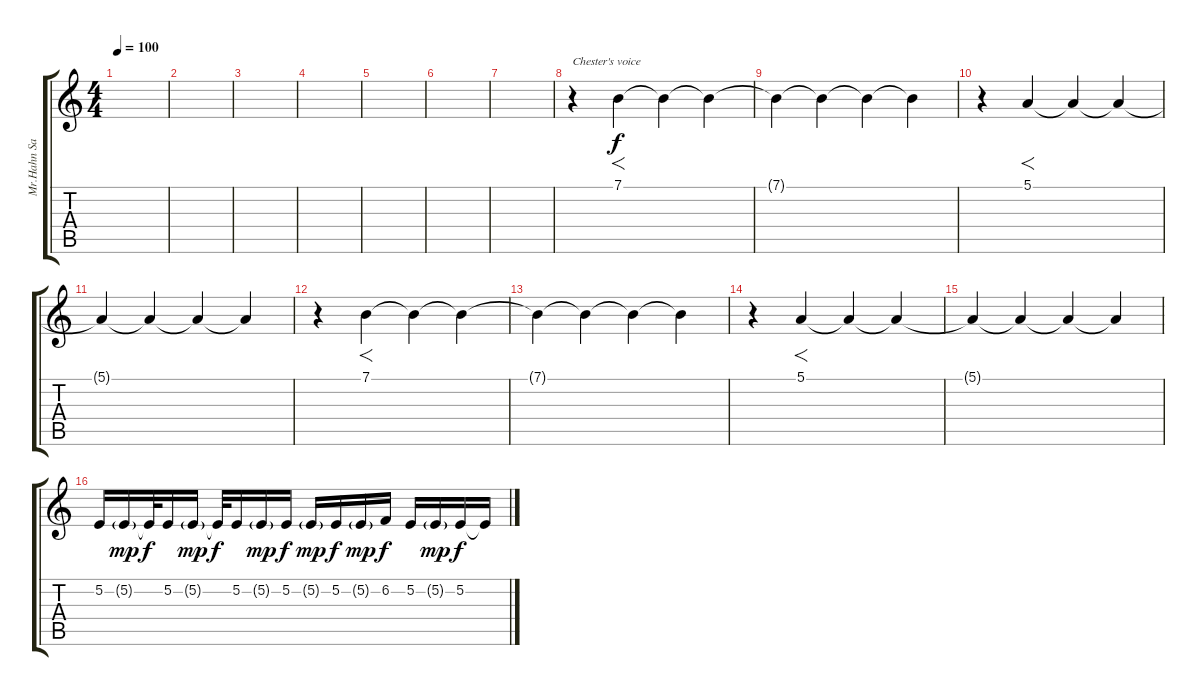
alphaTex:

\track ("Mr.Hahn Sampler2" "Mr.Hahn Sa") {instrument stringensemble2}
\staff {score tabs}
\tuning (E4 B3 G3 D3 A2 E2) {hide}
\ts (4 4)
\tempo 100
\clef g2
\ks c
|
|
|
|
|
|
|
r.4{txt "Chester's voice" volume 10 instrument ocarina} 7.1.4{f} 7.1{t}.4 7.1{t}.4 |
7.1{t}.4 7.1{t}.4 7.1{t}.4 7.1{t}.4 |
r.4{volume 10 instrument ocarina} 5.1.4{f} 5.1{t}.4 5.1{t}.4 |
5.1{t}.4 5.1{t}.4 5.1{t}.4 5.1{t}.4 |
r.4{volume 10 instrument ocarina} 7.1.4{f} 7.1{t}.4 7.1{t}.4 |
7.1{t}.4 7.1{t}.4 7.1{t}.4 7.1{t}.4 |
r.4{volume 10 instrument ocarina} 5.1.4{f} 5.1{t}.4 5.1{t}.4 |
5.1{t}.4 5.1{t}.4 5.1{t}.4 5.1{t}.4 |
5.2.16{volume 6 instrument kalimba} 5.2{g}.16{dy mp} 5.2{t}.32{dy f} 5.2.16 5.2{g}.16{dy mp} 5.2{t}.32{dy f} 5.2.16 5.2{g}.16{dy mp} 5.2.16{dy f} 5.2{g}.16{dy mp} 5.2.16{dy f} 5.2{g}.16{dy mp} 6.2.16{dy f} 5.2.16 5.2{g}.16{dy mp} 5.2.16{dy f} 5.2{t}.16
